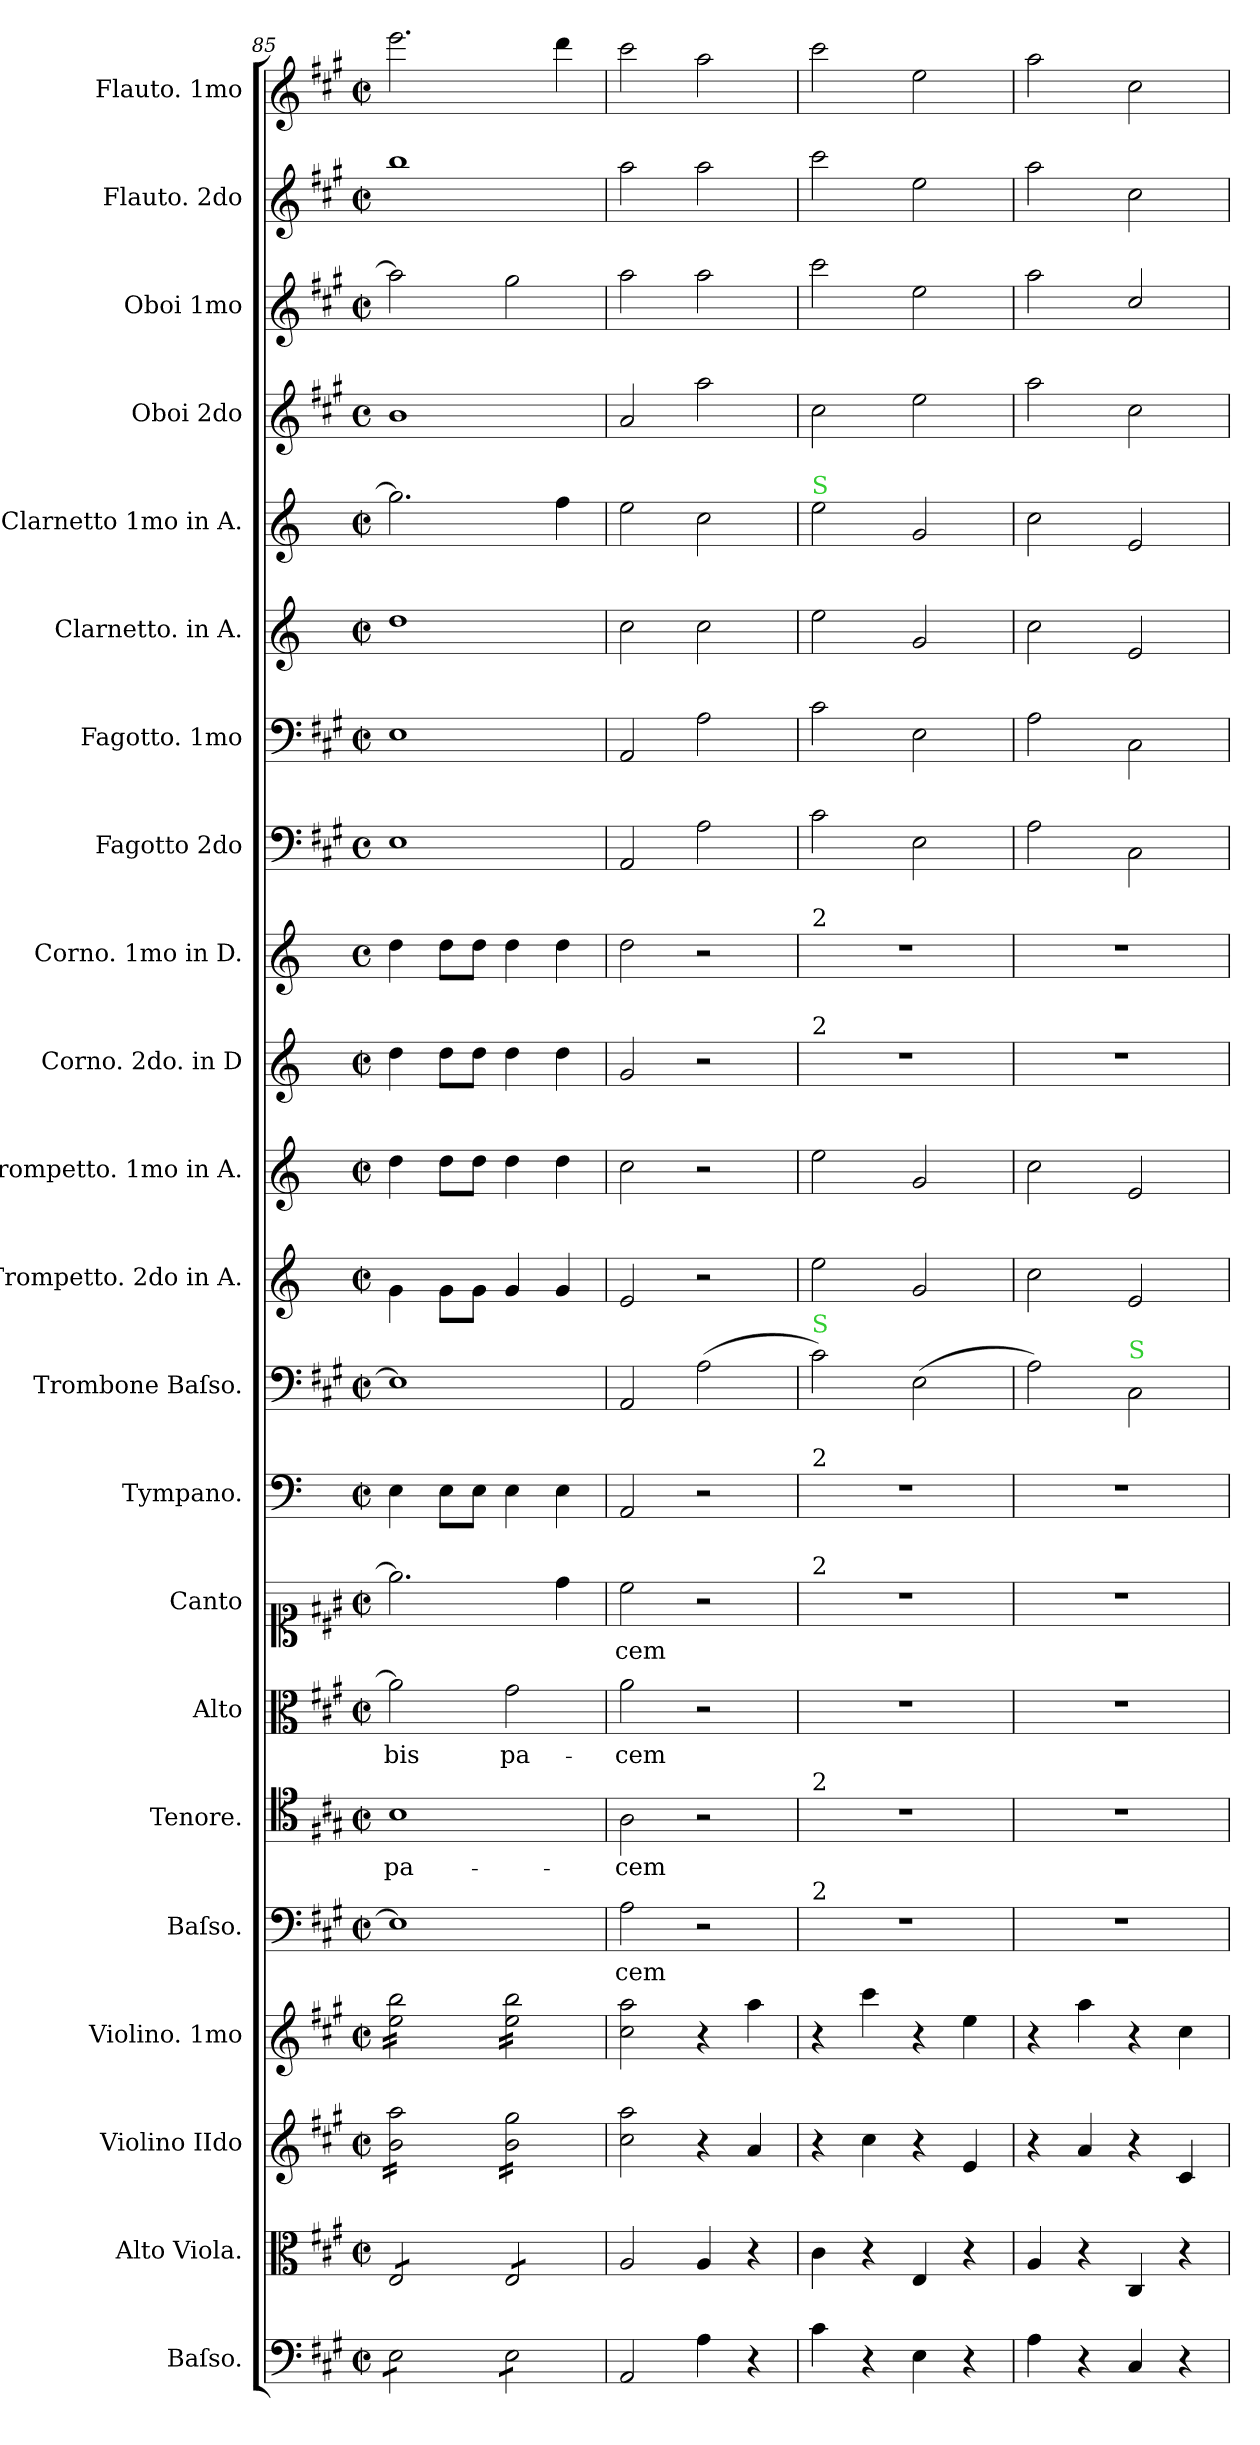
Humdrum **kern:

**kern	**kern	**kern	**kern	**kern	**text	**kern	**text	**kern	**text	**kern	**text	**kern	**kern	**kern	**kern	**kern	**kern	**kern	**kern	**kern	**kern	**kern	**kern	**kern	**kern
*part22	*part21	*part20	*part19	*part18	*part18	*part17	*part17	*part16	*part16	*part15	*part15	*part14	*part13	*part12	*part11	*part10	*part9	*part8	*part7	*part6	*part5	*part4	*part3	*part2	*part1
*staff22	*staff21	*staff20	*staff19	*staff18	*staff18	*staff17	*staff17	*staff16	*staff16	*staff15	*staff15	*staff14	*staff13	*staff12	*staff11	*staff10	*staff9	*staff8	*staff7	*staff6	*staff5	*staff4	*staff3	*staff2	*staff1
*I"Baſso.	*I"Alto Viola.	*I"Violino IIdo	*I"Violino. 1mo	*I"Baſso.	*	*I"Tenore.	*	*I"Alto	*	*I"Canto	*	*I"Tympano.	*I"Trombone Baſso.	*I"Trompetto. 2do in A.	*I"Trompetto. 1mo in A.	*I"Corno. 2do. in D	*I"Corno. 1mo in D.	*I"Fagotto 2do	*I"Fagotto. 1mo	*I"Clarnetto. in A.	*I"Clarnetto 1mo in A.	*I"Oboi 2do	*I"Oboi 1mo	*I"Flauto. 2do	*I"Flauto. 1mo
*I'cb	*I'a-vla	*I'vl 2	*I'vl 1	*I'B	*	*I'T	*	*I'A	*	*I'S	*	*I'Timp	*I'b-trb	*I'tr 2 in A	*I'tr 1 in A	*I'cor 2 in D	*I'cor 1 in D	*I'fag 2	*I'fag 1	*I'cl in A	*I'cl I in A	*I'ob 2	*I'ob 1	*I'fl 2	*I'fl 1
*clefF4	*clefC3	*clefG2	*clefG2	*clefF4	*	*clefC4	*	*clefC3	*	*clefC1	*	*clefF4	*clefF4	*clefG2	*clefG2	*clefG2	*clefG2	*clefF4	*clefF4	*clefG2	*clefG2	*clefG2	*clefG2	*clefG2	*clefG2
*	*	*	*	*	*	*	*	*	*	*	*	*	*	*ITrd2c3	*ITrd2c3	*ITrd6c10	*ITrd6c10	*	*	*ITrd2c3	*ITrd2c3	*	*	*	*
*k[f#c#g#]	*k[f#c#g#]	*k[f#c#g#]	*k[f#c#g#]	*k[f#c#g#]	*	*k[f#c#g#]	*	*k[f#c#g#]	*	*k[f#c#g#]	*	*k[]	*k[f#c#g#]	*k[f#c#g#]	*k[f#c#g#]	*k[f#c#]	*k[f#c#]	*k[f#c#g#]	*k[f#c#g#]	*k[f#c#g#]	*k[f#c#g#]	*k[f#c#g#]	*k[f#c#g#]	*k[f#c#g#]	*k[f#c#g#]
*A:	*A:	*A:	*A:	*A:	*	*A:	*	*A:	*	*A:	*	*	*A:	*A:	*A:	*	*	*A:	*A:	*A:	*A:	*A:	*A:	*A:	*A:
*M2/2	*M2/2	*M2/2	*M2/2	*M2/2	*	*M2/2	*	*M2/2	*	*M2/2	*	*M2/2	*M2/2	*M2/2	*M2/2	*M2/2	*M2/2	*M2/2	*M2/2	*M2/2	*M2/2	*M2/2	*M2/2	*M2/2	*M2/2
*met(c|)	*met(c|)	*met(c|)	*met(c|)	*met(c|)	*	*met(c|)	*	*met(c|)	*	*met(c|)	*	*met(c|)	*met(c|)	*met(c|)	*met(c|)	*met(c|)	*met(c)	*met(c)	*met(c|)	*met(c|)	*met(c|)	*met(c)	*met(c|)	*met(c|)	*met(c|)
=85	=85	=85	=85	=85	=85	=85	=85	=85	=85	=85	=85	=85	=85	=85	=85	=85	=85	=85	=85	=85	=85	=85	=85	=85	=85
*tremolo	*	*	*	*	*	*	*	*	*	*	*	*	*	*	*	*	*	*	*	*	*	*	*	*	*
*	*tremolo	*	*	*	*	*	*	*	*	*	*	*	*	*	*	*	*	*	*	*	*	*	*	*	*
*	*	*tremolo	*	*	*	*	*	*	*	*	*	*	*	*	*	*	*	*	*	*	*	*	*	*	*
*	*	*	*tremolo	*	*	*	*	*	*	*	*	*	*	*	*	*	*	*	*	*	*	*	*	*	*
8E\L	8E/L	16b\ 16aa\LL	16ee\ 16bb\LL	1E]	.	1B	pa-	2a\]	-bis	2.ee\]	.	4E\	1E]	4e\	4b\	4e\	4e\	1E	1E	1b	2.ee\]	1b	2aa\]	1bb	2.eee\
.	.	16b\ 16aa\	16ee\ 16bb\	.	.	.	.	.	.	.	.	.	.	.	.	.	.	.	.	.	.	.	.	.	.
8E\	8E/	16b\ 16aa\	16ee\ 16bb\	.	.	.	.	.	.	.	.	.	.	.	.	.	.	.	.	.	.	.	.	.	.
.	.	16b\ 16aa\	16ee\ 16bb\	.	.	.	.	.	.	.	.	.	.	.	.	.	.	.	.	.	.	.	.	.	.
8E\	8E/	16b\ 16aa\	16ee\ 16bb\	.	.	.	.	.	.	.	.	8E\L	.	8e\L	8b\L	8e\L	8e\L	.	.	.	.	.	.	.	.
.	.	16b\ 16aa\	16ee\ 16bb\	.	.	.	.	.	.	.	.	.	.	.	.	.	.	.	.	.	.	.	.	.	.
8E\J	8E/J	16b\ 16aa\	16ee\ 16bb\	.	.	.	.	.	.	.	.	8E\J	.	8e\J	8b\J	8e\J	8e\J	.	.	.	.	.	.	.	.
.	.	16b\ 16aa\JJ	16ee\ 16bb\JJ	.	.	.	.	.	.	.	.	.	.	.	.	.	.	.	.	.	.	.	.	.	.
8E\L	8E/L	16b\ 16gg#\LL	16ee\ 16bb\LL	.	.	.	.	2g#\	pa-	.	.	4E\	.	4e/	4b\	4e\	4e\	.	.	.	.	.	2gg#\	.	.
.	.	16b\ 16gg#\	16ee\ 16bb\	.	.	.	.	.	.	.	.	.	.	.	.	.	.	.	.	.	.	.	.	.	.
8E\	8E/	16b\ 16gg#\	16ee\ 16bb\	.	.	.	.	.	.	.	.	.	.	.	.	.	.	.	.	.	.	.	.	.	.
.	.	16b\ 16gg#\	16ee\ 16bb\	.	.	.	.	.	.	.	.	.	.	.	.	.	.	.	.	.	.	.	.	.	.
8E\	8E/	16b\ 16gg#\	16ee\ 16bb\	.	.	.	.	.	.	4dd\	.	4E\	.	4e/	4b\	4e\	4e\	.	.	.	4dd\	.	.	.	4ddd\
.	.	16b\ 16gg#\	16ee\ 16bb\	.	.	.	.	.	.	.	.	.	.	.	.	.	.	.	.	.	.	.	.	.	.
8E\J	8E/J	16b\ 16gg#\	16ee\ 16bb\	.	.	.	.	.	.	.	.	.	.	.	.	.	.	.	.	.	.	.	.	.	.
*	*Xtremolo	*	*	*	*	*	*	*	*	*	*	*	*	*	*	*	*	*	*	*	*	*	*	*	*
*Xtremolo	*	*	*	*	*	*	*	*	*	*	*	*	*	*	*	*	*	*	*	*	*	*	*	*	*
.	.	16b\ 16gg#\JJ	16ee\ 16bb\JJ	.	.	.	.	.	.	.	.	.	.	.	.	.	.	.	.	.	.	.	.	.	.
*	*	*	*Xtremolo	*	*	*	*	*	*	*	*	*	*	*	*	*	*	*	*	*	*	*	*	*	*
*	*	*Xtremolo	*	*	*	*	*	*	*	*	*	*	*	*	*	*	*	*	*	*	*	*	*	*	*
=86	=86	=86	=86	=86	=86	=86	=86	=86	=86	=86	=86	=86	=86	=86	=86	=86	=86	=86	=86	=86	=86	=86	=86	=86	=86
2AA/	2A/	2cc#\ 2aa\	2cc#\ 2aa\	2A\	-cem	2A\	-cem	2a\	-cem	2cc#\	-cem	2AA/	2AA/	2c#/	2a\	2A/	2e\	2AA/	2AA/	2a\	2cc#\	2a/	2aa\	2aa\	2ccc#\
4A\	4A/	4r	4r	2r	.	2r	.	2r	.	2r	.	2r	(2A\	2r	2r	2r	2r	2A\	2A\	2a\	2a\	2aa\	2aa\	2aa\	2aa\
4r	4r	4a/	4aa\	.	.	.	.	.	.	.	.	.	.	.	.	.	.	.	.	.	.	.	.	.	.
=87	=87	=87	=87	=87	=87	=87	=87	=87	=87	=87	=87	=87	=87	=87	=87	=87	=87	=87	=87	=87	=87	=87	=87	=87	=87
!	!	!	!	!	!	!	!	!	!	!	!	!	!	!	!	!	!	!	!	!	!LO:TX:a:color=limegreen:t=S	!	!	!	!
!	!	!	!	!	!	!	!	!	!	!	!	!	!	!	!	!	!LO:TX:a:t=2	!	!	!	!	!	!	!	!
!	!	!	!	!	!	!	!	!	!	!	!	!	!	!	!	!LO:TX:a:t=2	!	!	!	!	!	!	!	!	!
!	!	!	!	!	!	!	!	!	!	!	!	!	!LO:TX:a:color=limegreen:t=S	!	!	!	!	!	!	!	!	!	!	!	!
!	!	!	!	!	!	!	!	!	!	!	!	!LO:TX:a:t=2	!	!	!	!	!	!	!	!	!	!	!	!	!
!	!	!	!	!	!	!	!	!	!	!LO:TX:a:t=2	!	!	!	!	!	!	!	!	!	!	!	!	!	!	!
!	!	!	!	!	!	!LO:TX:a:t=2	!	!	!	!	!	!	!	!	!	!	!	!	!	!	!	!	!	!	!
!	!	!	!	!LO:TX:a:t=2	!	!	!	!	!	!	!	!	!	!	!	!	!	!	!	!	!	!	!	!	!
4c#\	4c#\	4r	4r	1r	.	1r	.	1r	.	1r	.	1r	2c#\)	2cc#\	2cc#\	1r	1r	2c#\	2c#\	2cc#\	2cc#\	2cc#\	2ccc#\	2ccc#\	2ccc#\
4r	4r	4cc#\	4ccc#\	.	.	.	.	.	.	.	.	.	.	.	.	.	.	.	.	.	.	.	.	.	.
4E\	4E/	4r	4r	.	.	.	.	.	.	.	.	.	(2E\	2e/	2e/	.	.	2E\	2E\	2e/	2e/	2ee\	2ee\	2ee\	2ee\
4r	4r	4e/	4ee\	.	.	.	.	.	.	.	.	.	.	.	.	.	.	.	.	.	.	.	.	.	.
=88	=88	=88	=88	=88	=88	=88	=88	=88	=88	=88	=88	=88	=88	=88	=88	=88	=88	=88	=88	=88	=88	=88	=88	=88	=88
4A\	4A/	4r	4r	1r	.	1r	.	1r	.	1r	.	1r	2A\)	2a\	2a\	1r	1r	2A\	2A\	2a\	2a\	2aa\	2aa\	2aa\	2aa\
4r	4r	4a/	4aa\	.	.	.	.	.	.	.	.	.	.	.	.	.	.	.	.	.	.	.	.	.	.
!	!	!	!	!	!	!	!	!	!	!	!	!	!LO:TX:a:color=limegreen:t=S	!	!	!	!	!	!	!	!	!	!	!	!
4C#/	4C#/	4r	4r	.	.	.	.	.	.	.	.	.	2C#\	2c#/	2c#/	.	.	2C#\	2C#\	2c#/	2c#/	2cc#\	2cc#/	2cc#\	2cc#\
4r	4r	4c#/	4cc#\	.	.	.	.	.	.	.	.	.	.	.	.	.	.	.	.	.	.	.	.	.	.
=	=	=	=	=	=	=	=	=	=	=	=	=	=	=	=	=	=	=	=	=	=	=	=	=	=
*-	*-	*-	*-	*-	*-	*-	*-	*-	*-	*-	*-	*-	*-	*-	*-	*-	*-	*-	*-	*-	*-	*-	*-	*-	*-
